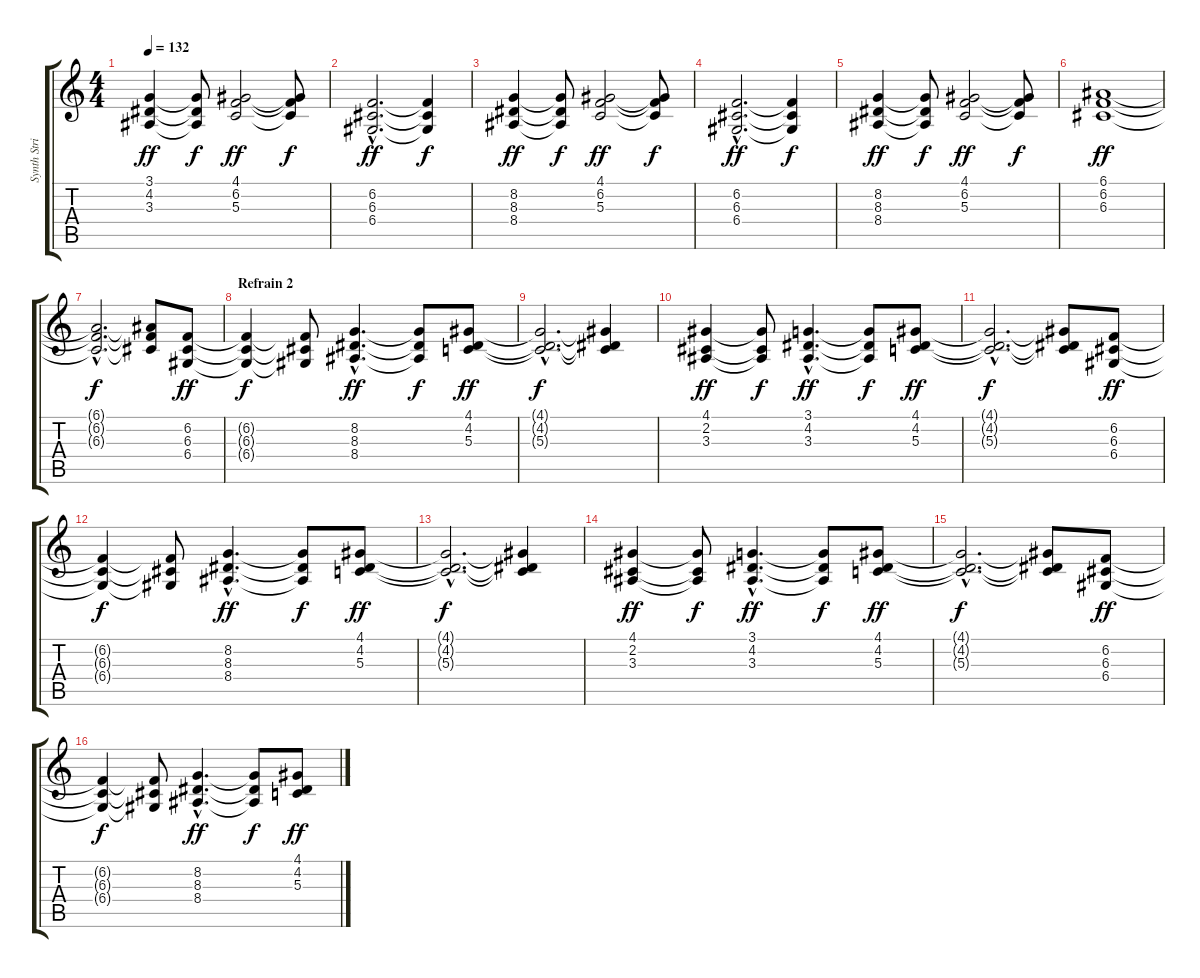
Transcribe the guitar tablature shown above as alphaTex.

\track ("Synth Strings" "Synth Stri") {instrument synthstrings1}
\staff {score tabs}
\tuning (E4 B3 G3 D3 A2 E2) {hide}
\ts (4 4)
\tempo 132
\clef g2
\ks c
(3.1 4.2 3.3).4{dy ff} (3.1{t} 4.2{t} 3.3{t}).8{dy f} (4.1 6.2 5.3).2{dy ff} (4.1{t} 6.2{t} 5.3{t}).8{dy f} |
(6.2{hac} 6.3{hac} 6.4{hac}).2{d dy ff} (6.2{t} 6.3{t} 6.4{t}).4{dy f} |
(8.2 8.3 8.4).4{dy ff} (8.2{t} 8.3{t} 8.4{t}).8{dy f} (4.1 6.2 5.3).2{dy ff} (4.1{t} 6.2{t} 5.3{t}).8{dy f} |
(6.2{hac} 6.3{hac} 6.4{hac}).2{d dy ff} (6.2{t} 6.3{t} 6.4{t}).4{dy f} |
(8.2 8.3 8.4).4{dy ff} (8.2{t} 8.3{t} 8.4{t}).8{dy f} (4.1 6.2 5.3).2{dy ff} (4.1{t} 6.2{t} 5.3{t}).8{dy f} |
(6.1 6.2 6.3).1{dy ff} |
(6.1{hac t} 6.2{hac t} 6.3{hac t}).2{d dy f} (6.1{t} 6.2{t} 6.3{t}).8 (6.2 6.3 6.4).8{dy ff} |
\section ("" "Refrain 2")
(6.2{t} 6.3{t} 6.4{t}).4{dy f} (6.2{t} 6.3{t} 6.4{t}).8 (8.2{hac} 8.3{hac} 8.4{hac}).4{d dy ff} (8.2{t} 8.3{t} 8.4{t}).8{dy f} (4.1 4.2 5.3).8{dy ff} |
(4.1{hac t} 4.2{hac t} 5.3{hac t}).2{d dy f} (4.1{t} 4.2{t} 5.3{t}).4 |
(4.1 2.2 3.3).4{dy ff} (4.1{t} 2.2{t} 3.3{t}).8{dy f} (3.1{hac} 4.2{hac} 3.3{hac}).4{d dy ff} (3.1{t} 4.2{t} 3.3{t}).8{dy f} (4.1 4.2 5.3).8{dy ff} |
(4.1{hac t} 4.2{hac t} 5.3{hac t}).2{d dy f} (4.1{t} 4.2{t} 5.3{t}).8 (6.2 6.3 6.4).8{dy ff} |
(6.2{t} 6.3{t} 6.4{t}).4{dy f} (6.2{t} 6.3{t} 6.4{t}).8 (8.2{hac} 8.3{hac} 8.4{hac}).4{d dy ff} (8.2{t} 8.3{t} 8.4{t}).8{dy f} (4.1 4.2 5.3).8{dy ff} |
(4.1{hac t} 4.2{hac t} 5.3{hac t}).2{d dy f} (4.1{t} 4.2{t} 5.3{t}).4 |
(4.1 2.2 3.3).4{dy ff} (4.1{t} 2.2{t} 3.3{t}).8{dy f} (3.1{hac} 4.2{hac} 3.3{hac}).4{d dy ff} (3.1{t} 4.2{t} 3.3{t}).8{dy f} (4.1 4.2 5.3).8{dy ff} |
(4.1{hac t} 4.2{hac t} 5.3{hac t}).2{d dy f} (4.1{t} 4.2{t} 5.3{t}).8 (6.2 6.3 6.4).8{dy ff} |
(6.2{t} 6.3{t} 6.4{t}).4{dy f} (6.2{t} 6.3{t} 6.4{t}).8 (8.2{hac} 8.3{hac} 8.4{hac}).4{d dy ff} (8.2{t} 8.3{t} 8.4{t}).8{dy f} (4.1 4.2 5.3).8{dy ff}
